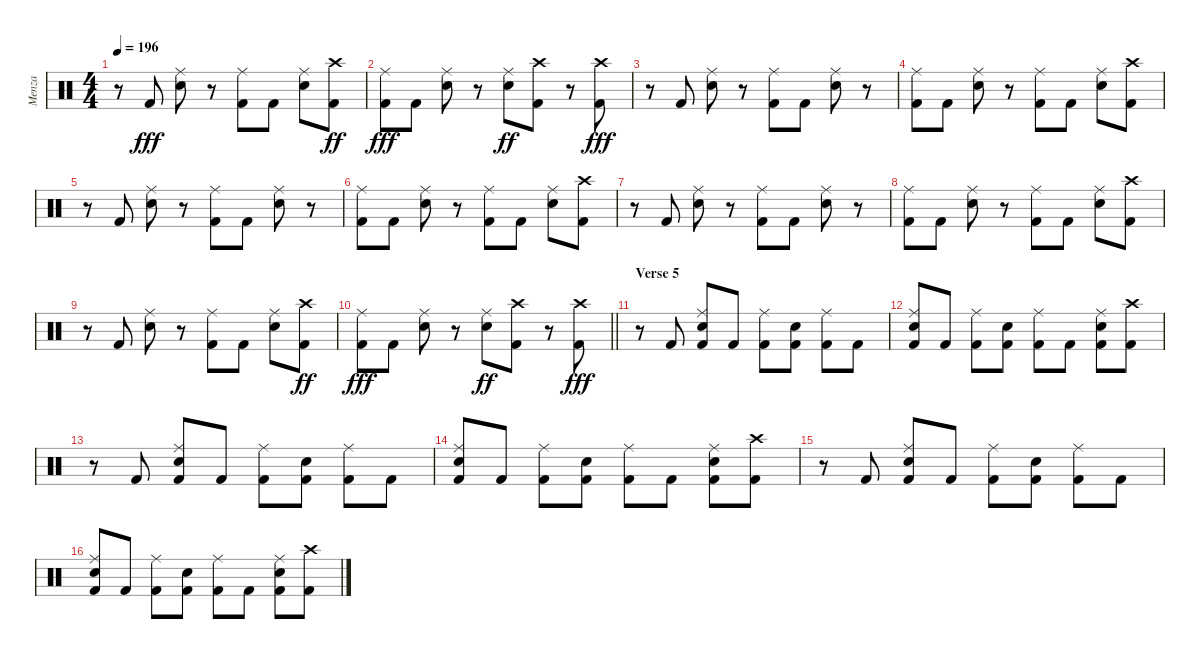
\track ("Menza" "Menza") {instrument percussion}
\staff {score}
\articulation defaults
\ts (4 4)
\tempo 196
\clef neutral
\ks c
r.8{dy fff} "Kick (hit) 2".8 ("Ride (middle)" "Snare (hit) 2").8 r.8 ("Ride (middle)" "Kick (hit) 2").8 "Kick (hit) 2".8 ("Ride (middle)" "Snare (hit) 2").8 ("Crash high (hit)" "Kick (hit) 2").8{dy ff} |
("Ride (middle)" "Kick (hit) 2").8{dy fff} "Kick (hit) 2".8 ("Ride (middle)" "Snare (hit) 2").8 r.8 ("Ride (middle)" "Snare (hit) 2").8{dy ff} ("Crash high (hit)" "Kick (hit) 2").8 r.8 ("Crash high (hit)" "Kick (hit) 2").8{dy fff} |
r.8 "Kick (hit) 2".8 ("Ride (middle)" "Snare (hit) 2").8 r.8 ("Ride (middle)" "Kick (hit) 2").8 "Kick (hit) 2".8 ("Ride (middle)" "Snare (hit) 2").8 r.8 |
("Ride (middle)" "Kick (hit) 2").8 "Kick (hit) 2".8 ("Ride (middle)" "Snare (hit) 2").8 r.8 ("Ride (middle)" "Kick (hit) 2").8 "Kick (hit) 2".8 ("Ride (middle)" "Snare (hit) 2").8 ("Crash high (hit)" "Kick (hit) 2").8 |
r.8 "Kick (hit) 2".8 ("Ride (middle)" "Snare (hit) 2").8 r.8 ("Ride (middle)" "Kick (hit) 2").8 "Kick (hit) 2".8 ("Ride (middle)" "Snare (hit) 2").8 r.8 |
("Ride (middle)" "Kick (hit) 2").8 "Kick (hit) 2".8 ("Ride (middle)" "Snare (hit) 2").8 r.8 ("Ride (middle)" "Kick (hit) 2").8 "Kick (hit) 2".8 ("Ride (middle)" "Snare (hit) 2").8 ("Crash high (hit)" "Kick (hit) 2").8 |
r.8 "Kick (hit) 2".8 ("Ride (middle)" "Snare (hit) 2").8 r.8 ("Ride (middle)" "Kick (hit) 2").8 "Kick (hit) 2".8 ("Ride (middle)" "Snare (hit) 2").8 r.8 |
("Ride (middle)" "Kick (hit) 2").8 "Kick (hit) 2".8 ("Ride (middle)" "Snare (hit) 2").8 r.8 ("Ride (middle)" "Kick (hit) 2").8 "Kick (hit) 2".8 ("Ride (middle)" "Snare (hit) 2").8 ("Crash high (hit)" "Kick (hit) 2").8 |
r.8 "Kick (hit) 2".8 ("Ride (middle)" "Snare (hit) 2").8 r.8 ("Ride (middle)" "Kick (hit) 2").8 "Kick (hit) 2".8 ("Ride (middle)" "Snare (hit) 2").8 ("Crash high (hit)" "Kick (hit) 2").8{dy ff} |
\barLineRight lightlight
("Ride (middle)" "Kick (hit) 2").8{dy fff} "Kick (hit) 2".8 ("Ride (middle)" "Snare (hit) 2").8 r.8 ("Ride (middle)" "Snare (hit) 2").8{dy ff} ("Crash high (hit)" "Kick (hit) 2").8 r.8 ("Crash high (hit)" "Kick (hit) 2").8{dy fff} |
\section ("" "Verse 5")
r.8 "Kick (hit) 2".8 ("Ride (middle)" "Snare (hit) 2" "Kick (hit) 2").8 "Kick (hit) 2".8 ("Ride (middle)" "Kick (hit) 2").8 ("Snare (hit) 2" "Kick (hit) 2").8 ("Ride (middle)" "Kick (hit) 2").8 "Kick (hit) 2".8 |
("Ride (middle)" "Snare (hit) 2" "Kick (hit) 2").8 "Kick (hit) 2".8 ("Ride (middle)" "Kick (hit) 2").8 ("Snare (hit) 2" "Kick (hit) 2").8 ("Ride (middle)" "Kick (hit) 2").8 "Kick (hit) 2".8 ("Ride (middle)" "Snare (hit) 2" "Kick (hit) 2").8 ("Crash high (hit)" "Kick (hit) 2").8 |
r.8 "Kick (hit) 2".8 ("Ride (middle)" "Snare (hit) 2" "Kick (hit) 2").8 "Kick (hit) 2".8 ("Ride (middle)" "Kick (hit) 2").8 ("Snare (hit) 2" "Kick (hit) 2").8 ("Ride (middle)" "Kick (hit) 2").8 "Kick (hit) 2".8 |
("Ride (middle)" "Snare (hit) 2" "Kick (hit) 2").8 "Kick (hit) 2".8 ("Ride (middle)" "Kick (hit) 2").8 ("Snare (hit) 2" "Kick (hit) 2").8 ("Ride (middle)" "Kick (hit) 2").8 "Kick (hit) 2".8 ("Ride (middle)" "Snare (hit) 2" "Kick (hit) 2").8 ("Crash high (hit)" "Kick (hit) 2").8 |
r.8 "Kick (hit) 2".8 ("Ride (middle)" "Snare (hit) 2" "Kick (hit) 2").8 "Kick (hit) 2".8 ("Ride (middle)" "Kick (hit) 2").8 ("Snare (hit) 2" "Kick (hit) 2").8 ("Ride (middle)" "Kick (hit) 2").8 "Kick (hit) 2".8 |
("Ride (middle)" "Snare (hit) 2" "Kick (hit) 2").8 "Kick (hit) 2".8 ("Ride (middle)" "Kick (hit) 2").8 ("Snare (hit) 2" "Kick (hit) 2").8 ("Ride (middle)" "Kick (hit) 2").8 "Kick (hit) 2".8 ("Ride (middle)" "Snare (hit) 2" "Kick (hit) 2").8 ("Crash high (hit)" "Kick (hit) 2").8
